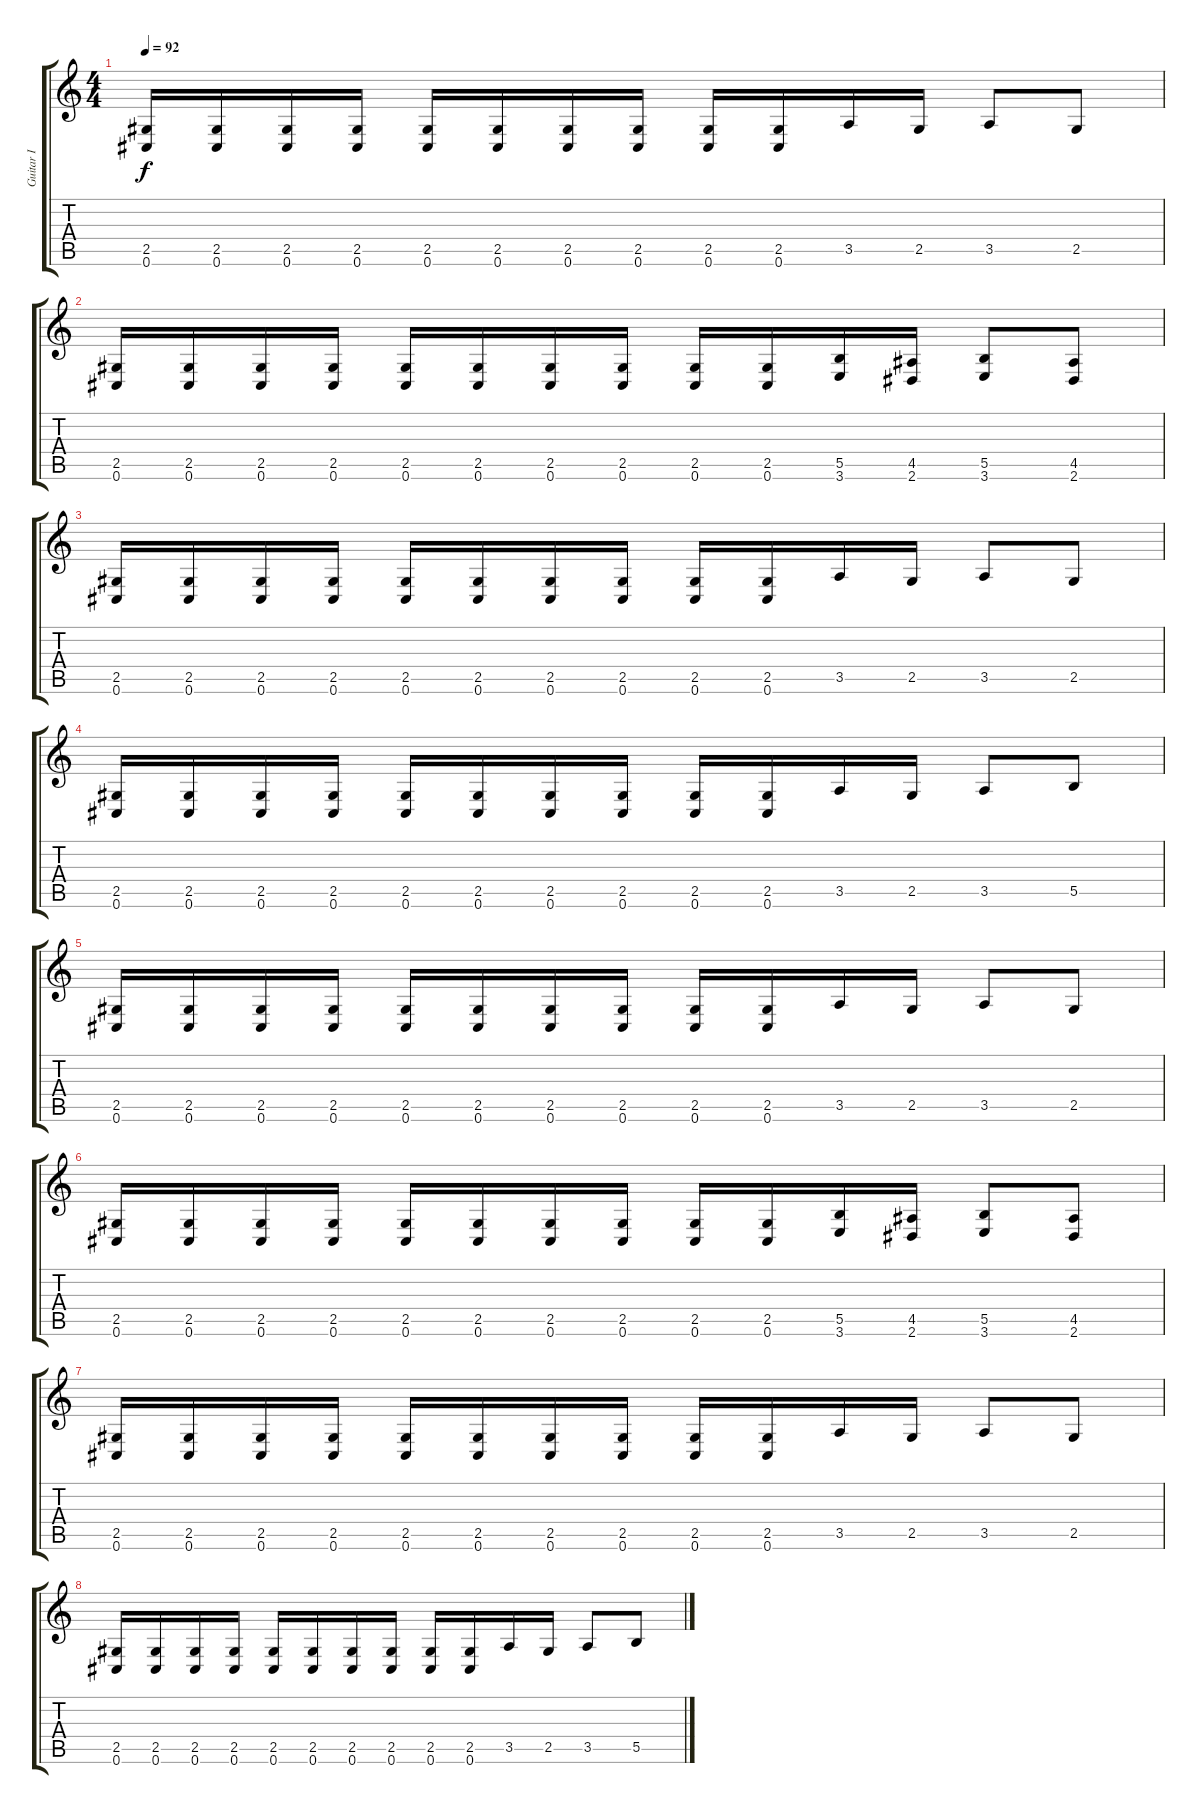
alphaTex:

\track ("Guitar I" "Guitar I") {instrument distortionguitar}
\staff {score tabs}
\tuning (Db4 Ab3 E3 B2 Gb2 Db2) {hide}
\ts (4 4)
\tempo 92
\clef g2
\ks c
(2.5 0.6).16{dy f} (2.5 0.6).16 (2.5 0.6).16 (2.5 0.6).16 (2.5 0.6).16 (2.5 0.6).16 (2.5 0.6).16 (2.5 0.6).16 (2.5 0.6).16 (2.5 0.6).16 3.5.16 2.5.16 3.5.8 2.5.8 |
(2.5 0.6).16 (2.5 0.6).16 (2.5 0.6).16 (2.5 0.6).16 (2.5 0.6).16 (2.5 0.6).16 (2.5 0.6).16 (2.5 0.6).16 (2.5 0.6).16 (2.5 0.6).16 (5.5 3.6).16 (4.5 2.6).16 (5.5 3.6).8 (4.5 2.6).8 |
(2.5 0.6).16 (2.5 0.6).16 (2.5 0.6).16 (2.5 0.6).16 (2.5 0.6).16 (2.5 0.6).16 (2.5 0.6).16 (2.5 0.6).16 (2.5 0.6).16 (2.5 0.6).16 3.5.16 2.5.16 3.5.8 2.5.8 |
(2.5 0.6).16 (2.5 0.6).16 (2.5 0.6).16 (2.5 0.6).16 (2.5 0.6).16 (2.5 0.6).16 (2.5 0.6).16 (2.5 0.6).16 (2.5 0.6).16 (2.5 0.6).16 3.5.16 2.5.16 3.5.8 5.5.8 |
(2.5 0.6).16 (2.5 0.6).16 (2.5 0.6).16 (2.5 0.6).16 (2.5 0.6).16 (2.5 0.6).16 (2.5 0.6).16 (2.5 0.6).16 (2.5 0.6).16 (2.5 0.6).16 3.5.16 2.5.16 3.5.8 2.5.8 |
(2.5 0.6).16 (2.5 0.6).16 (2.5 0.6).16 (2.5 0.6).16 (2.5 0.6).16 (2.5 0.6).16 (2.5 0.6).16 (2.5 0.6).16 (2.5 0.6).16 (2.5 0.6).16 (5.5 3.6).16 (4.5 2.6).16 (5.5 3.6).8 (4.5 2.6).8 |
(2.5 0.6).16 (2.5 0.6).16 (2.5 0.6).16 (2.5 0.6).16 (2.5 0.6).16 (2.5 0.6).16 (2.5 0.6).16 (2.5 0.6).16 (2.5 0.6).16 (2.5 0.6).16 3.5.16 2.5.16 3.5.8 2.5.8 |
(2.5 0.6).16 (2.5 0.6).16 (2.5 0.6).16 (2.5 0.6).16 (2.5 0.6).16 (2.5 0.6).16 (2.5 0.6).16 (2.5 0.6).16 (2.5 0.6).16 (2.5 0.6).16 3.5.16 2.5.16 3.5.8 5.5.8
